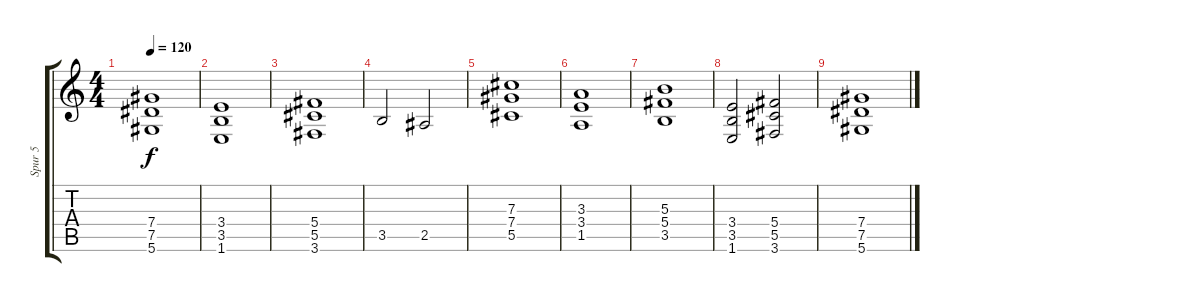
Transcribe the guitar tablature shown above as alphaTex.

\track ("Spur 5" "Spur 5") {instrument distortionguitar}
\staff {score tabs}
\tuning (Eb4 Bb3 Gb3 Db3 Ab2 Eb2) {hide}
\ts (4 4)
\tempo 120
\clef g2
\ks c
(7.4 7.5 5.6).1{dy f} |
(3.4 3.5 1.6).1 |
(5.4 5.5 3.6).1 |
3.5.2 2.5.2 |
(7.3 7.4 5.5).1 |
(3.3 3.4 1.5).1 |
(5.3 5.4 3.5).1 |
(3.4 3.5 1.6).2 (5.4 5.5 3.6).2 |
(7.4 7.5 5.6).1
